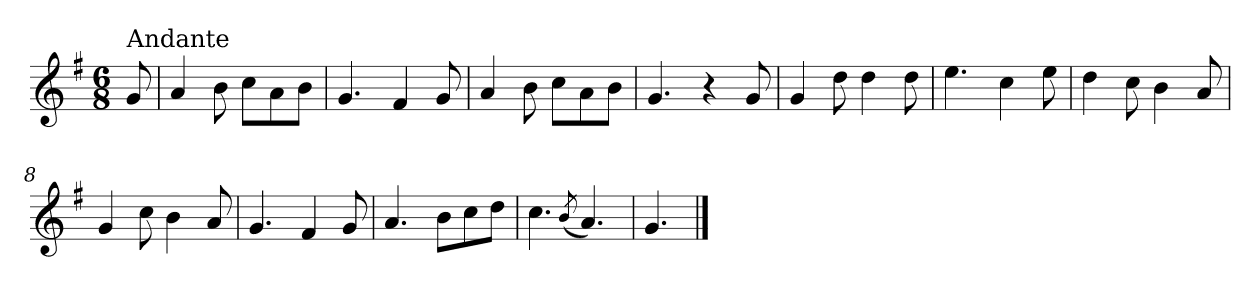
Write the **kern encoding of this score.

**kern
*part1
*staff1
*clefG2
*k[f#]
*G:
*M6/8
=
!LO:TX:a:t=Andante
8g/
=1
4a/
8b\
8cc\L
8a\
8b\J
=2
4.g/
4f#/
8g/
=3
4a/
8b\
8cc\L
8a\
8b\J
=4
4.g/
4r
8g/
=5
4g/
8dd\
4dd\
8dd\
=6
4.ee\
4cc\
8ee\
!!LO:LB:g=z
=7
4dd\
8cc\
4b\
8a/
=8
4g/
8cc\
4b\
8a/
=9
4.g/
4f#/
8g/
=10
4.a/
8b\L
8cc\
8dd\J
=11
4.cc\
(<8qb/
4.a/)
=12
4.g/
==
*-
